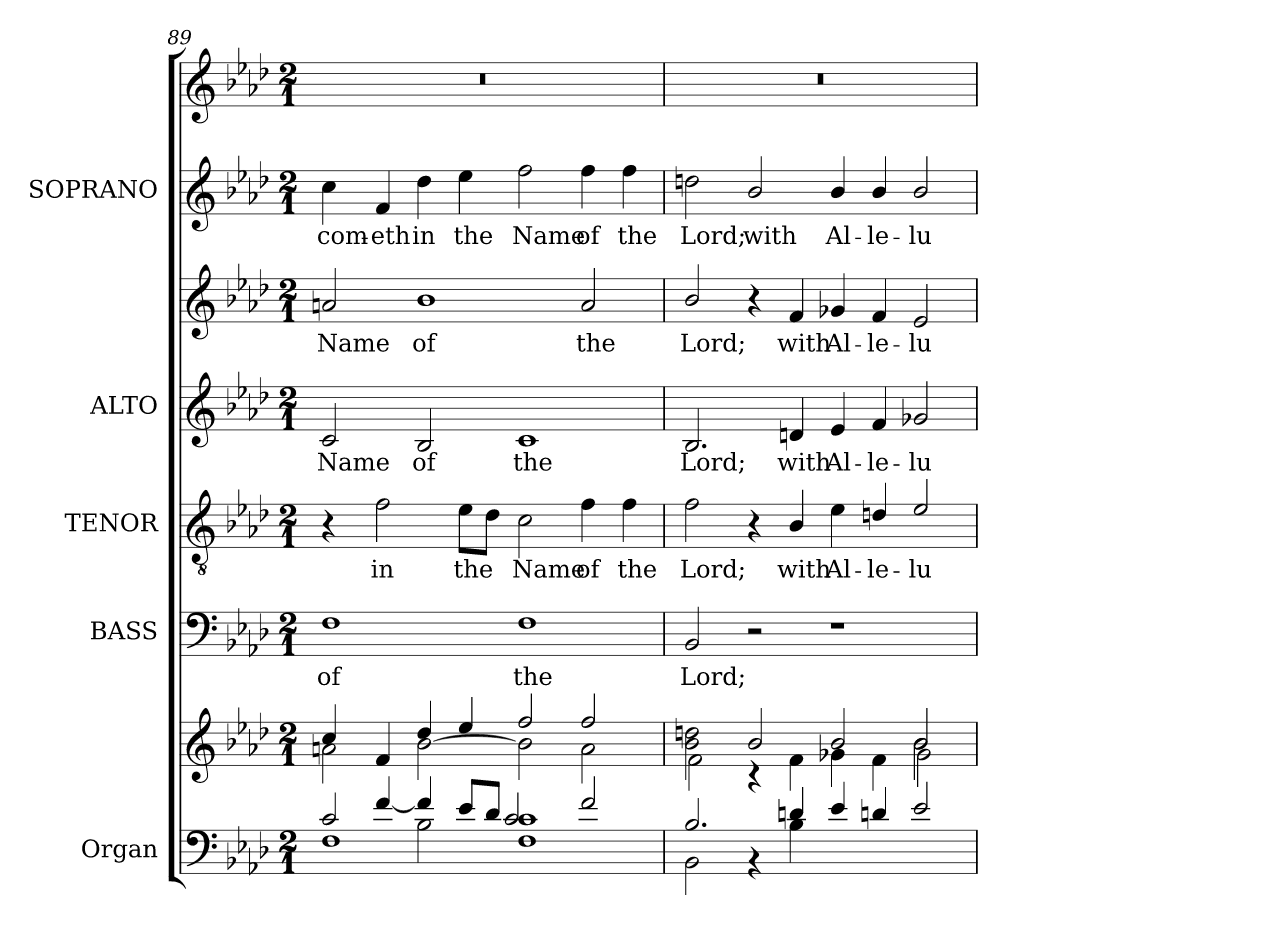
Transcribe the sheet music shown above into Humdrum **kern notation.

**kern	**kern	**kern	**text	**kern	**text	**kern	**text	**kern	**text	**kern	**text	**kern
*part5	*part5	*part4	*part4	*part3	*part3	*part2	*part2	*part2	*part2	*part1	*part1	*part1
*staff8	*staff7	*staff6	*staff6	*staff5	*staff5	*staff4	*staff4	*staff3	*staff3	*staff2	*staff2	*staff1
*I"Organ	*	*I"BASS	*	*I"TENOR	*	*I"ALTO	*	*	*	*I"SOPRANO	*	*
*I'Org.	*	*I'B.	*	*I'T.	*	*I'A.	*	*	*	*I'S.	*	*
*clefF4	*clefG2	*clefF4	*	*clefGv2	*	*clefG2	*	*clefG2	*	*clefG2	*	*clefG2
*	*	*	*	*ITrd7c12	*	*	*	*	*	*	*	*
*k[b-e-a-d-]	*k[b-e-a-d-]	*k[b-e-a-d-]	*	*k[b-e-a-d-]	*	*k[b-e-a-d-]	*	*k[b-e-a-d-]	*	*k[b-e-a-d-]	*	*k[b-e-a-d-]
*A-:	*A-:	*A-:	*	*A-:	*	*A-:	*	*A-:	*	*A-:	*	*A-:
*M2/1	*M2/1	*M2/1	*	*M2/1	*	*M2/1	*	*M2/1	*	*M2/1	*	*M2/1
=89	=89	=89	=89	=89	=89	=89	=89	=89	=89	=89	=89	=89
*^	*^	*	*	*	*	*	*	*	*	*	*	*
*	*^	*	*	*	*	*	*	*	*	*	*	*	*	*
!	!	!	!	!LO:N:vis=1	!	!	!	!	!	!	!	!	!	!	!
*	*	*	*	*^	*	*	*	*	*	*	*	*	*	*	*
!	!	!	!	!	!	!	!LO:LY:b:color=#000000	!	!	!	!	!	!	!	!	!
!	!	!	!	!	!	!	!	!	!	!	!LO:LY:b:color=#000000	!	!	!	!	!
!	!	!	!	!	!	!	!	!	!	!	!	!	!LO:LY:b:color=#000000	!	!	!
!	!	!	!	!	!	!	!	!	!	!	!	!	!	!	!LO:LY:b:color=#000000	!LO:N:vis=1
2ci/	4ryy	1Fi	4cci/	0ryy	2ani\	1Fi	of	4r	.	2ci/	Name	2ani/	Name	4cci\	com-	0r
!	!	!	!	!	!	!	!	!	!LO:LY:b:color=#000000	!	!	!	!	!	!	!
!	!	!	!	!	!	!	!	!	!	!	!	!	!	!	!LO:LY:b:color=#000000	!
.	[4fi/	.	4fi/	.	.	.	.	2Fi\	in	.	.	.	.	4fi/	-eth	.
!	!	!	!	!	!	!	!	!	!	!	!LO:LY:b:color=#000000	!	!	!	!	!
!	!	!	!	!	!	!	!	!	!	!	!	!	!LO:LY:b:color=#000000	!	!	!
!	!	!	!	!	!	!	!	!	!	!	!	!	!	!	!LO:LY:b:color=#000000	!
2B-i\	4fi/]	.	4dd-i/	.	[2b-i\	.	.	.	.	2B-i/	of	1b-i	of	4dd-i\	in	.
!	!	!	!	!	!	!	!	!	!LO:LY:b:color=#000000	!	!	!	!	!	!	!
!	!	!	!	!	!	!	!	!	!	!	!	!	!	!	!LO:LY:b:color=#000000	!
.	8e-i/L	.	4ee-i/	.	.	.	.	8E-i\L	the	.	.	.	.	4ee-i\	the	.
.	8d-i/J	.	.	.	.	.	.	8D-i\J	.	.	.	.	.	.	.	.
!	!	!	!	!	!	!	!LO:LY:b:color=#000000	!	!	!	!	!	!	!	!	!
!	!	!	!	!	!	!	!	!	!LO:LY:b:color=#000000	!	!	!	!	!	!	!
!	!	!	!	!	!	!	!	!	!	!	!LO:LY:b:color=#000000	!	!	!	!	!
!	!	!	!	!	!	!	!	!	!	!	!	!	!	!	!LO:LY:b:color=#000000	!
1ci	2ci/	1Fi	2ffi/	.	2b-i\]	1Fi	the	2Ci\	Name	1ci	the	.	.	2ffi\	Name	.
!	!	!	!	!	!	!	!	!	!LO:LY:b:color=#000000	!	!	!	!	!	!	!
!	!	!	!	!	!	!	!	!	!	!	!	!	!LO:LY:b:color=#000000	!	!	!
!	!	!	!	!	!	!	!	!	!	!	!	!	!	!	!LO:LY:b:color=#000000	!
.	2fi/	.	2ffi/	.	2ai\	.	.	4Fi\	of	.	.	2ai/	the	4ffi\	of	.
!	!	!	!	!	!	!	!	!	!LO:LY:b:color=#000000	!	!	!	!	!	!	!
!	!	!	!	!	!	!	!	!	!	!	!	!	!	!	!LO:LY:b:color=#000000	!
.	.	.	.	.	.	.	.	4Fi\	the	.	.	.	.	4ffi\	the	.
!!LO:PB:g=z
=90	=90	=90	=90	=90	=90	=90	=90	=90	=90	=90	=90	=90	=90	=90	=90	=90
!	!	!	!	!	!	!	!LO:LY:b:color=#000000	!	!	!	!	!	!	!	!	!
!	!	!	!	!	!	!	!	!	!LO:LY:b:color=#000000	!	!	!	!	!	!	!
!	!	!	!	!	!	!	!	!	!	!	!LO:LY:b:color=#000000	!	!	!	!	!
!	!	!	!	!	!	!	!	!	!	!	!	!	!LO:LY:b:color=#000000	!	!	!
!	!	!	!	!	!	!	!	!	!	!	!	!	!	!	!LO:LY:b:color=#000000	!LO:N:vis=1
2.B-i/	2ryy	2BB-i\	2b-i\ 2ddni	2ryy	2fi\	2BB-i/	Lord;	2Fi\	Lord;	2.B-i/	Lord;	2b-i/	Lord;	2ddni\	Lord;	0r
!	!	!	!	!	!	!	!	!	!	!	!	!	!	!	!LO:LY:b:color=#000000	!
.	4r	2ryy	2b-i/	2ryy	4r	2r	.	4r	.	.	.	4r	.	2b-i/	with	.
!	!	!	!	!	!	!	!	!	!LO:LY:b:color=#000000	!	!	!	!	!	!	!
!	!	!	!	!	!	!	!	!	!	!	!LO:LY:b:color=#000000	!	!	!	!	!
!	!	!	!	!	!	!	!	!	!	!	!	!	!LO:LY:b:color=#000000	!	!	!
4dni/	4B-i\	.	.	.	4fi\	.	.	4BB-i/	with	4dni/	with	4fi/	with	.	.	.
!	!	!	!	!	!	!	!	!	!LO:LY:b:color=#000000	!	!	!	!	!	!	!
!	!	!	!	!	!	!	!	!	!	!	!LO:LY:b:color=#000000	!	!	!	!	!
!	!	!	!	!	!	!	!	!	!	!	!	!	!LO:LY:b:color=#000000	!	!	!
!	!	!	!	!	!	!	!	!	!	!	!	!	!	!	!LO:LY:b:color=#000000	!
4e-i/	4ryy	1ryy	2b-i/	2ryy	4g-Xi\	1r	.	4E-i\	Al-	4e-i/	Al-	4g-Xi/	Al-	4b-i/	Al-	.
!	!	!	!	!	!	!	!	!	!LO:LY:b:color=#000000	!	!	!	!	!	!	!
!	!	!	!	!	!	!	!	!	!	!	!LO:LY:b:color=#000000	!	!	!	!	!
!	!	!	!	!	!	!	!	!	!	!	!	!	!LO:LY:b:color=#000000	!	!	!
!	!	!	!	!	!	!	!	!	!	!	!	!	!	!	!LO:LY:b:color=#000000	!
4ryy	4dni/	.	.	.	4fi\	.	.	4Dni/	-le-	4fi/	-le-	4fi/	-le-	4b-i/	-le-	.
!	!	!	!	!	!	!	!	!	!LO:LY:b:color=#000000	!	!	!	!	!	!	!
!	!	!	!	!	!	!	!	!	!	!	!LO:LY:b:color=#000000	!	!	!	!	!
!	!	!	!	!	!	!	!	!	!	!	!	!	!LO:LY:b:color=#000000	!	!	!
!	!	!	!	!	!	!	!	!	!	!	!	!	!	!	!LO:LY:b:color=#000000	!
2ryy	2e-i/	.	2b-i/	2b-i\	2g-i\	.	.	2E-i/	-lu-	2g-Xi/	-lu-	2e-i/	-lu	2b-i/	-lu-	.
*v	*v	*v	*	*	*	*	*	*	*	*	*	*	*	*	*	*
*	*v	*v	*v	*	*	*	*	*	*	*	*	*	*	*
=	=	=	=	=	=	=	=	=	=	=	=	=
*-	*-	*-	*-	*-	*-	*-	*-	*-	*-	*-	*-	*-
